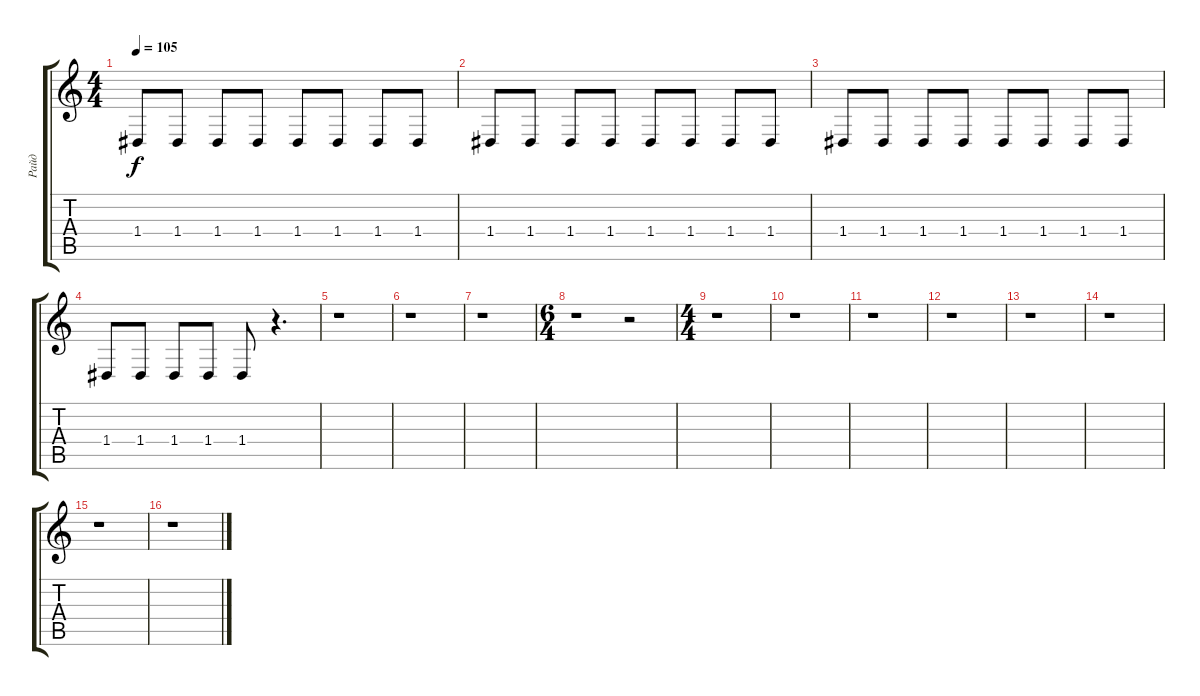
\track ("Райд" "Райд") {instrument acousticgrandpiano}
\staff {score tabs}
\tuning (E4 B3 G3 D3 A2 E2) {hide}
\ts (4 4)
\tempo 105
\clef g2
\ks c
1.4.8{dy f} 1.4.8 1.4.8 1.4.8 1.4.8 1.4.8 1.4.8 1.4.8 |
1.4.8 1.4.8 1.4.8 1.4.8 1.4.8 1.4.8 1.4.8 1.4.8 |
1.4.8 1.4.8 1.4.8 1.4.8 1.4.8 1.4.8 1.4.8 1.4.8 |
1.4.8 1.4.8 1.4.8 1.4.8 1.4.8 r.4{d} |
r.1 |
r.1 |
r.1 |
\ts (6 4)
r.1 r.2 |
\ts (4 4)
r.1 |
r.1 |
r.1 |
r.1 |
r.1 |
r.1 |
r.1 |
r.1
